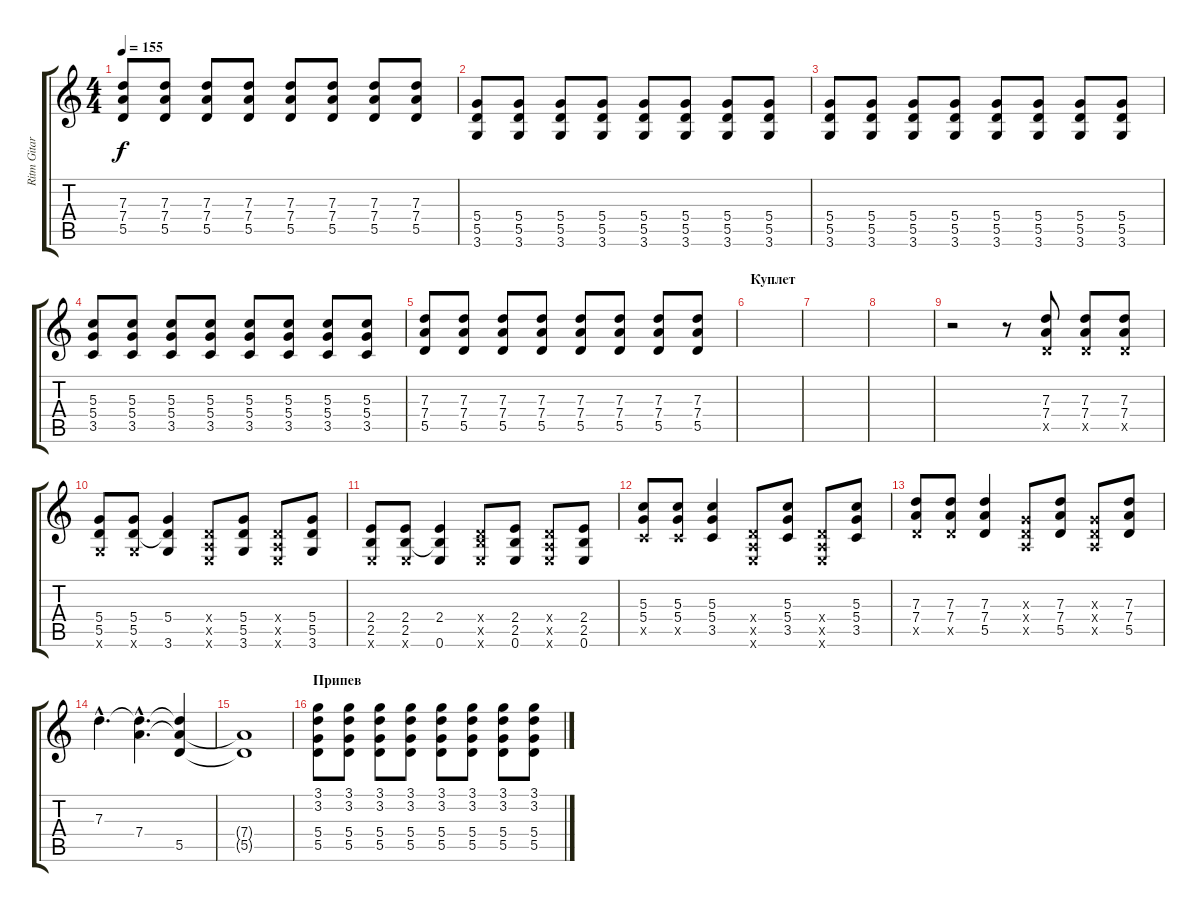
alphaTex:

\track ("Ritm Gitara" "Ritm Gitar") {instrument overdrivenguitar}
\staff {score tabs}
\tuning (E4 B3 G3 D3 A2 E2) {hide}
\ts (4 4)
\tempo 155
\clef g2
\ks c
(7.3 7.4 5.5).8{dy f} (7.3 7.4 5.5).8 (7.3 7.4 5.5).8 (7.3 7.4 5.5).8 (7.3 7.4 5.5).8 (7.3 7.4 5.5).8 (7.3 7.4 5.5).8 (7.3 7.4 5.5).8 |
(5.4 5.5 3.6).8 (5.4 5.5 3.6).8 (5.4 5.5 3.6).8 (5.4 5.5 3.6).8 (5.4 5.5 3.6).8 (5.4 5.5 3.6).8 (5.4 5.5 3.6).8 (5.4 5.5 3.6).8 |
(5.4 5.5 3.6).8 (5.4 5.5 3.6).8 (5.4 5.5 3.6).8 (5.4 5.5 3.6).8 (5.4 5.5 3.6).8 (5.4 5.5 3.6).8 (5.4 5.5 3.6).8 (5.4 5.5 3.6).8 |
(5.3 5.4 3.5).8 (5.3 5.4 3.5).8 (5.3 5.4 3.5).8 (5.3 5.4 3.5).8 (5.3 5.4 3.5).8 (5.3 5.4 3.5).8 (5.3 5.4 3.5).8 (5.3 5.4 3.5).8 |
(7.3 7.4 5.5).8 (7.3 7.4 5.5).8 (7.3 7.4 5.5).8 (7.3 7.4 5.5).8 (7.3 7.4 5.5).8 (7.3 7.4 5.5).8 (7.3 7.4 5.5).8 (7.3 7.4 5.5).8 |
\section ("" "Куплет")
|
|
|
r.2 r.8 (7.3 7.4 5.5{x}).8 (7.3 7.4 5.5{x}).8 (7.3 7.4 5.5{x}).8 |
(5.4 5.5 3.6{x}).8 (5.4 5.5 3.6{x}).8 (5.4 5.5{t} 3.6).4 (0.4{x} 0.5{x} 0.6{x}).8 (5.4 5.5 3.6).8 (0.4{x} 0.5{x} 0.6{x}).8 (5.4 5.5 3.6).8 |
(2.4 2.5 0.6{x}).8 (2.4 2.5 0.6{x}).8 (2.4 2.5{t} 0.6).4 (0.4{x} 2.5{x} 0.6{x}).8 (2.4 2.5 0.6).8 (0.4{x} 0.5{x} 0.6{x}).8 (2.4 2.5 0.6).8 |
(5.3 5.4 3.5{x}).8 (5.3 5.4 3.5{x}).8 (5.3 5.4 3.5).4 (0.4{x} 0.5{x} 0.6{x}).8 (5.3 5.4 3.5).8 (0.4{x} 0.5{x} 0.6{x}).8 (5.3 5.4 3.5).8 |
(7.3 7.4 5.5{x}).8 (7.3 7.4 5.5{x}).8 (7.3 7.4 5.5).4 (0.3{x} 0.4{x} 0.5{x}).8 (7.3 7.4 5.5).8 (0.3{x} 0.4{x} 0.5{x}).8 (7.3 7.4 5.5).8 |
7.3{hac}.4{d} (7.3{hac t} 7.4{hac}).4{d} (7.3{t} 7.4{t} 5.5).4 |
(7.4{t} 5.5{t}).1 |
\section ("" "Припев")
(3.1 3.2 5.4 5.5).8 (3.1 3.2 5.4 5.5).8 (3.1 3.2 5.4 5.5).8 (3.1 3.2 5.4 5.5).8 (3.1 3.2 5.4 5.5).8 (3.1 3.2 5.4 5.5).8 (3.1 3.2 5.4 5.5).8 (3.1 3.2 5.4 5.5).8
